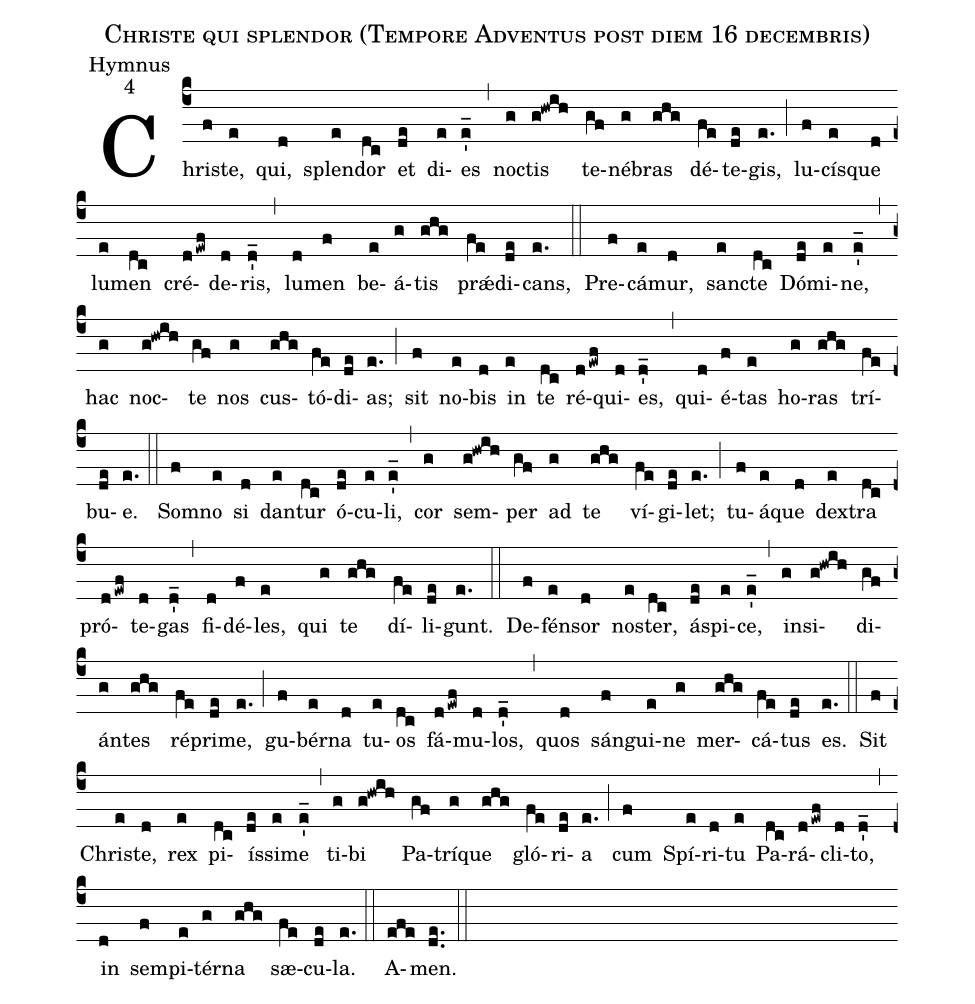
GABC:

name:Christe qui splendor (Tempore Adventus post diem 16 decembris);
office-part:Hymnus;
mode:4;
%%
(c4) Chris(f)te,(e) qui,(d) splen(e)dor(dc) et(de) di(e)es(e'_) (,)
noc(g)tis(g!hwih) te(gf)né(g)bras(ghg) dé(fe)te(de)gis,(e.) (;)
lu(f)cís(e)que(d) lum(e)en(dc) cré(dewf)de(d)ris,(d'_) (,)
lu(d)men(f) be(e)á(g)tis(ghg) pr<sp>'æ</sp>(fe)di(de)cans,(e.) (::)
Pre(f)cá(e)mur,(d) san(e)cte(dc) Dó(de)mi(e)ne,(e'_) (,)
hac(g) noc(g!hwih)te(gf) nos(g) cus(ghg)tó(fe)di(de)as;(e.) (;)
sit(f) no(e)bis(d) in(e) te(dc) ré(dewf)qui(d)es,(d'_) (,)
qui(d)é(f)tas(e) ho(g)ras(ghg) trí(fe)bu(de)e.(e.) (::)

Som(f)no(e) si(d) dan(e)tur(dc) ó(de)cu(e)li,(e'_) (,)
cor(g) sem(g!hwih)per(gf) ad(g) te(ghg) ví(fe)gi(de)let;(e.) (;)
tu(f)á(e)que(d) dex(e)tra(dc) pró(dewf)te(d)gas(d'_) (,)
fi(d)dé(f)les,(e) qui(g) te(ghg) dí(fe)li(de)gunt.(e.) (::)

De(f)fén(e)sor(d) nos(e)ter,(dc) ás(de)pi(e)ce,(e'_) (,)
in(g)si(g!hwih)di(gf)án(g)tes(ghg) ré(fe)pri(de)me,(e.) (;)
gu(f)bér(e)na(d) tu(e)os(dc) fá(dewf)mu(d)los,(d'_) (,)
quos(d) sán(f)gui(e)ne(g) mer(ghg)cá(fe)tus(de) es.(e.) (::)

Sit(f) Chris(e)te,(d) rex(e) pi(dc)ís(de)si(e)me(e'_) (,)
ti(g)bi(g!hwih) Pa(gf)trí(g)que(ghg) gló(fe)ri(de)a(e.) (;)
cum(f) Spí(e)ri(d)tu(e) Pa(dc)rá(dewf)cli(d)to,(d'_) (,)
in(d) sem(f)pi(e)tér(g)na(ghg) sæ(fe)cu(de)la.(e.) (::)

A(efe)men.(de..) (::)
